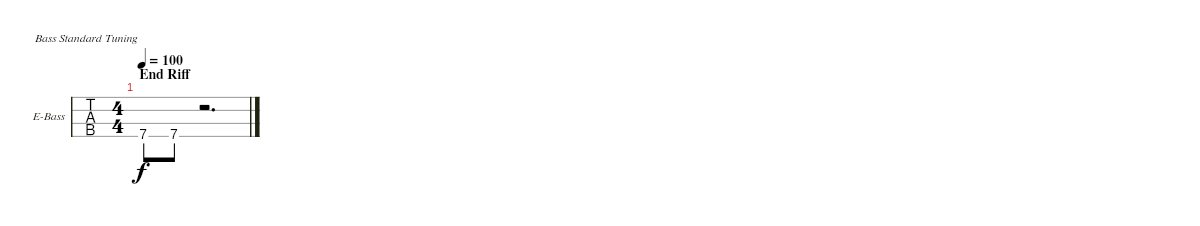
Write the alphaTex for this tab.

\bracketExtendMode groupsimilarinstruments
\firstSystemTrackNameOrientation horizontal
\otherSystemsTrackNameOrientation horizontal
\track ("Nikolai" "E-Bass") {instrument electricbassfinger}
\staff {tabs}
\tuning (G2 D2 A1 E1)
\ts (4 4)
\section ("" "End Riff")
\tempo 100
\clef f4
\ks c
7.4.8{dy f} 7.4.8 r.2{d}
